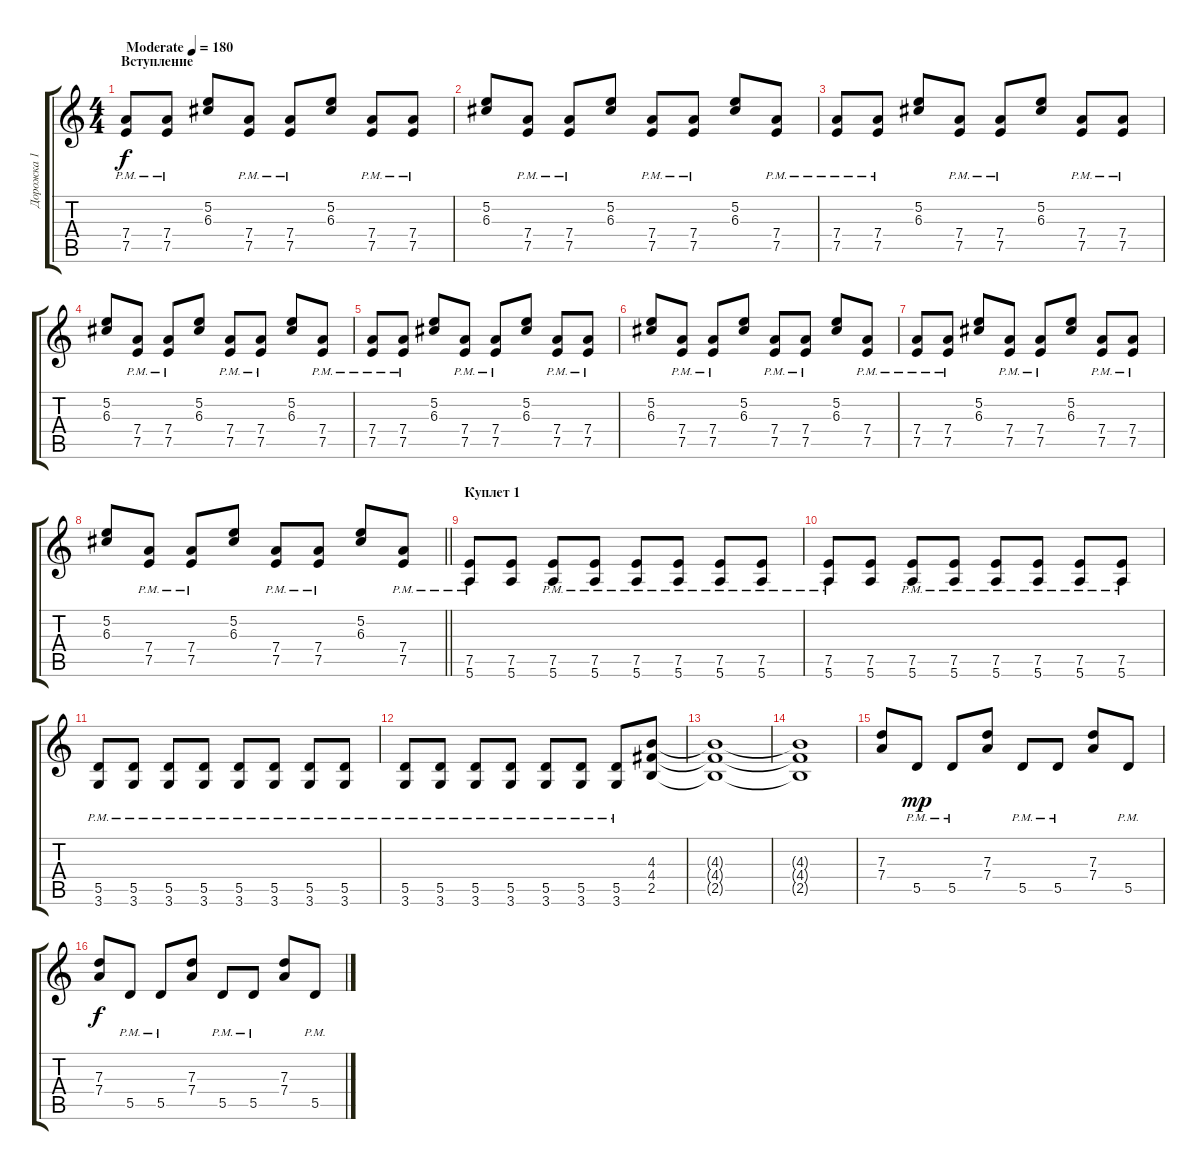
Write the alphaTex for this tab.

\track ("Дорожка 1" "Дорожка 1") {instrument distortionguitar}
\staff {score tabs}
\tuning (E4 B3 G3 D3 A2 E2) {hide}
\ts (4 4)
\section ("" "Вступление")
\tempo (180 "Moderate")
\clef g2
\ks c
(7.4{pm} 7.5{pm}).8{dy f instrument distortionguitar} (7.4{pm} 7.5{pm}).8 (5.2 6.3).8 (7.4{pm} 7.5{pm}).8 (7.4{pm} 7.5{pm}).8 (5.2 6.3).8 (7.4{pm} 7.5{pm}).8 (7.4{pm} 7.5{pm}).8 |
(5.2 6.3).8 (7.4{pm} 7.5{pm}).8 (7.4{pm} 7.5{pm}).8 (5.2 6.3).8 (7.4{pm} 7.5{pm}).8 (7.4{pm} 7.5{pm}).8 (5.2 6.3).8 (7.4{pm} 7.5{pm}).8 |
(7.4{pm} 7.5{pm}).8 (7.4{pm} 7.5{pm}).8 (5.2 6.3).8 (7.4{pm} 7.5{pm}).8 (7.4{pm} 7.5{pm}).8 (5.2 6.3).8 (7.4{pm} 7.5{pm}).8 (7.4{pm} 7.5{pm}).8 |
(5.2 6.3).8 (7.4{pm} 7.5{pm}).8 (7.4{pm} 7.5{pm}).8 (5.2 6.3).8 (7.4{pm} 7.5{pm}).8 (7.4{pm} 7.5{pm}).8 (5.2 6.3).8 (7.4{pm} 7.5{pm}).8 |
(7.4{pm} 7.5{pm}).8 (7.4{pm} 7.5{pm}).8 (5.2 6.3).8 (7.4{pm} 7.5{pm}).8 (7.4{pm} 7.5{pm}).8 (5.2 6.3).8 (7.4{pm} 7.5{pm}).8 (7.4{pm} 7.5{pm}).8 |
(5.2 6.3).8 (7.4{pm} 7.5{pm}).8 (7.4{pm} 7.5{pm}).8 (5.2 6.3).8 (7.4{pm} 7.5{pm}).8 (7.4{pm} 7.5{pm}).8 (5.2 6.3).8 (7.4{pm} 7.5{pm}).8 |
(7.4{pm} 7.5{pm}).8 (7.4{pm} 7.5{pm}).8 (5.2 6.3).8 (7.4{pm} 7.5{pm}).8 (7.4{pm} 7.5{pm}).8 (5.2 6.3).8 (7.4{pm} 7.5{pm}).8 (7.4{pm} 7.5{pm}).8 |
\barLineRight lightlight
(5.2 6.3).8 (7.4{pm} 7.5{pm}).8 (7.4{pm} 7.5{pm}).8 (5.2 6.3).8 (7.4{pm} 7.5{pm}).8 (7.4{pm} 7.5{pm}).8 (5.2 6.3).8 (7.4{pm} 7.5{pm}).8 |
\section ("" "Куплет 1")
(7.5{pm} 5.6).8 (7.5 5.6).8 (7.5{pm} 5.6).8 (7.5{pm} 5.6).8 (7.5{pm} 5.6).8 (7.5{pm} 5.6).8 (7.5{pm} 5.6).8 (7.5{pm} 5.6).8 |
(7.5{pm} 5.6).8 (7.5 5.6).8 (7.5{pm} 5.6).8 (7.5{pm} 5.6).8 (7.5{pm} 5.6).8 (7.5{pm} 5.6).8 (7.5{pm} 5.6).8 (7.5{pm} 5.6).8 |
(5.5{pm} 3.6).8 (5.5{pm} 3.6).8 (5.5{pm} 3.6).8 (5.5{pm} 3.6).8 (5.5{pm} 3.6).8 (5.5{pm} 3.6).8 (5.5{pm} 3.6).8 (5.5{pm} 3.6).8 |
(5.5{pm} 3.6).8 (5.5{pm} 3.6).8 (5.5{pm} 3.6).8 (5.5{pm} 3.6).8 (5.5{pm} 3.6).8 (5.5{pm} 3.6).8 (5.5{pm} 3.6).8 (4.3 4.4 2.5).8 |
(4.3{t} 4.4{t} 2.5{t}).1 |
(4.3{t} 4.4{t} 2.5{t}).1 |
(7.3 7.4).8 5.5{pm}.8{dy mp} 5.5{pm}.8 (7.3 7.4).8 5.5{pm}.8 5.5{pm}.8 (7.3 7.4).8 5.5{pm}.8 |
(7.3 7.4).8{dy f} 5.5{pm}.8 5.5{pm}.8 (7.3 7.4).8 5.5{pm}.8 5.5{pm}.8 (7.3 7.4).8 5.5{pm}.8
